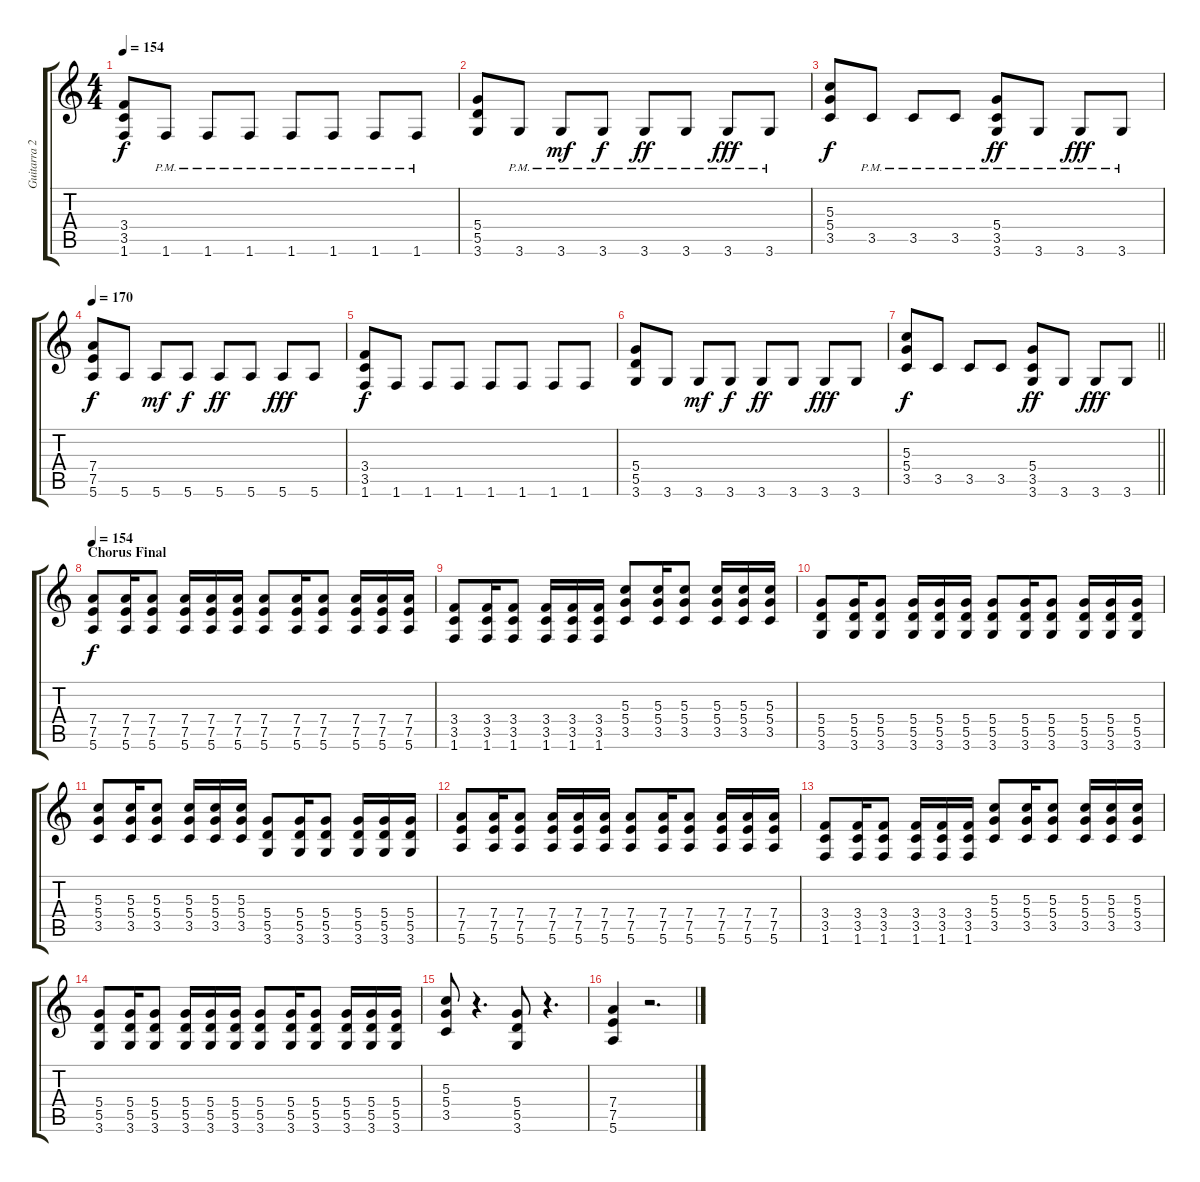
\track ("Guitarra 2 - Erik" "Guitarra 2") {instrument distortionguitar}
\staff {score tabs}
\tuning (E4 B3 G3 D3 A2 E2) {hide}
\ts (4 4)
\tempo 154
\clef g2
\ks c
(3.4 3.5 1.6).8{dy f} 1.6{pm}.8 1.6{pm}.8 1.6{pm}.8 1.6{pm}.8 1.6{pm}.8 1.6{pm}.8 1.6{pm}.8 |
(5.4 5.5 3.6).8 3.6{pm}.8 3.6{pm}.8{dy mf} 3.6{pm}.8{dy f} 3.6{pm}.8{dy ff} 3.6{pm}.8 3.6{pm}.8{dy fff} 3.6{pm}.8 |
(5.3 5.4 3.5).8{dy f} 3.5{pm}.8 3.5{pm}.8 3.5{pm}.8 (5.4 3.5 3.6{pm}).8{dy ff} 3.6{pm}.8 3.6{pm}.8{dy fff} 3.6{pm}.8 |
\tempo 170
(7.4 7.5 5.6).8{dy f instrument distortionguitar} 5.6.8 5.6.8{dy mf} 5.6.8{dy f} 5.6.8{dy ff} 5.6.8 5.6.8{dy fff} 5.6.8 |
(3.4 3.5 1.6).8{dy f} 1.6.8 1.6.8 1.6.8 1.6.8 1.6.8 1.6.8 1.6.8 |
(5.4 5.5 3.6).8 3.6.8 3.6.8{dy mf} 3.6.8{dy f} 3.6.8{dy ff} 3.6.8 3.6.8{dy fff} 3.6.8 |
\barLineRight lightlight
(5.3 5.4 3.5).8{dy f} 3.5.8 3.5.8 3.5.8 (5.4 3.5 3.6).8{dy ff} 3.6.8 3.6.8{dy fff} 3.6.8 |
\section ("" "Chorus Final")
\tempo 154
(7.4 7.5 5.6).8{dy f} (7.4 7.5 5.6).16 (7.4 7.5 5.6).8 (7.4 7.5 5.6).16 (7.4 7.5 5.6).16 (7.4 7.5 5.6).16 (7.4 7.5 5.6).8 (7.4 7.5 5.6).16 (7.4 7.5 5.6).8 (7.4 7.5 5.6).16 (7.4 7.5 5.6).16 (7.4 7.5 5.6).16 |
(3.4 3.5 1.6).8 (3.4 3.5 1.6).16 (3.4 3.5 1.6).8 (3.4 3.5 1.6).16 (3.4 3.5 1.6).16 (3.4 3.5 1.6).16 (5.3 5.4 3.5).8 (5.3 5.4 3.5).16 (5.3 5.4 3.5).8 (5.3 5.4 3.5).16 (5.3 5.4 3.5).16 (5.3 5.4 3.5).16 |
(5.4 5.5 3.6).8 (5.4 5.5 3.6).16 (5.4 5.5 3.6).8 (5.4 5.5 3.6).16 (5.4 5.5 3.6).16 (5.4 5.5 3.6).16 (5.4 5.5 3.6).8 (5.4 5.5 3.6).16 (5.4 5.5 3.6).8 (5.4 5.5 3.6).16 (5.4 5.5 3.6).16 (5.4 5.5 3.6).16 |
(5.3 5.4 3.5).8 (5.3 5.4 3.5).16 (5.3 5.4 3.5).8 (5.3 5.4 3.5).16 (5.3 5.4 3.5).16 (5.3 5.4 3.5).16 (5.4 5.5 3.6).8 (5.4 5.5 3.6).16 (5.4 5.5 3.6).8 (5.4 5.5 3.6).16 (5.4 5.5 3.6).16 (5.4 5.5 3.6).16 |
(7.4 7.5 5.6).8 (7.4 7.5 5.6).16 (7.4 7.5 5.6).8 (7.4 7.5 5.6).16 (7.4 7.5 5.6).16 (7.4 7.5 5.6).16 (7.4 7.5 5.6).8 (7.4 7.5 5.6).16 (7.4 7.5 5.6).8 (7.4 7.5 5.6).16 (7.4 7.5 5.6).16 (7.4 7.5 5.6).16 |
(3.4 3.5 1.6).8 (3.4 3.5 1.6).16 (3.4 3.5 1.6).8 (3.4 3.5 1.6).16 (3.4 3.5 1.6).16 (3.4 3.5 1.6).16 (5.3 5.4 3.5).8 (5.3 5.4 3.5).16 (5.3 5.4 3.5).8 (5.3 5.4 3.5).16 (5.3 5.4 3.5).16 (5.3 5.4 3.5).16 |
(5.4 5.5 3.6).8 (5.4 5.5 3.6).16 (5.4 5.5 3.6).8 (5.4 5.5 3.6).16 (5.4 5.5 3.6).16 (5.4 5.5 3.6).16 (5.4 5.5 3.6).8 (5.4 5.5 3.6).16 (5.4 5.5 3.6).8 (5.4 5.5 3.6).16 (5.4 5.5 3.6).16 (5.4 5.5 3.6).16 |
(5.3 5.4 3.5).8 r.4{d} (5.4 5.5 3.6).8 r.4{d} |
(7.4 7.5 5.6).4 r.2{d}
